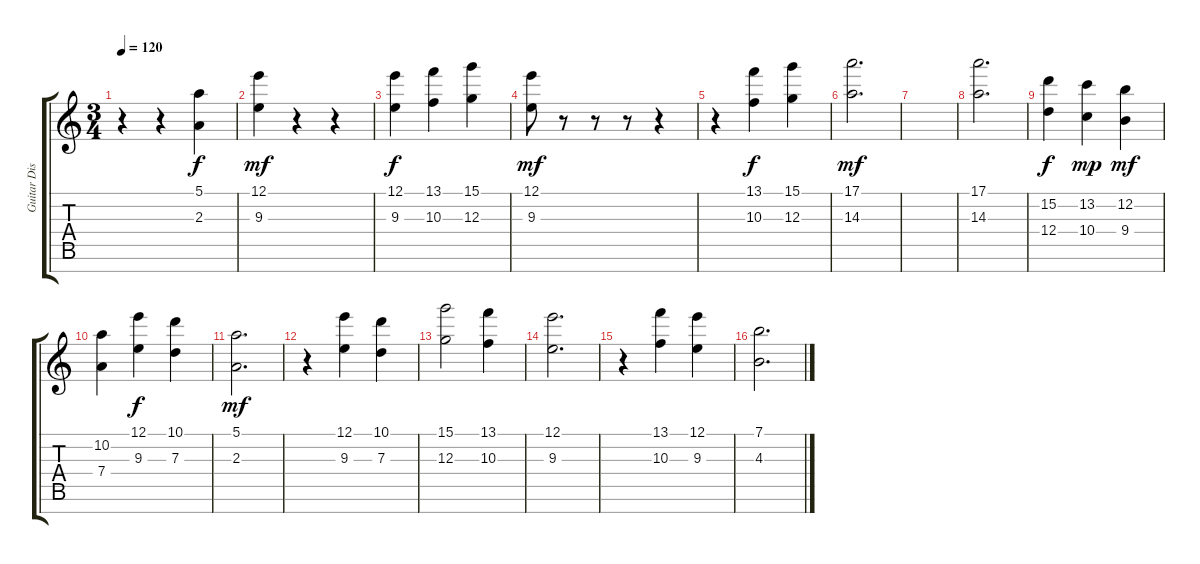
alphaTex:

\track ("Guitar Dist Lead" "Guitar Dis") {instrument distortionguitar}
\staff {score tabs}
\tuning (E4 B3 G3 D3 A2 E2 B1) {hide}
\ts (3 4)
\tempo 120
\clef g2
\ks c
r.4{dy f} r.4 (5.1 2.3).4 |
(12.1 9.3).4{dy mf} r.4 r.4 |
(12.1 9.3).4{dy f} (13.1 10.3).4 (15.1 12.3).4 |
(12.1 9.3).8{dy mf} r.8 r.8 r.8 r.4 |
r.4 (13.1 10.3).4{dy f} (15.1 12.3).4 |
(17.1 14.3).2{d dy mf} |
|
(17.1 14.3).2{d} |
(15.2 12.4).4{dy f} (13.2 10.4).4{dy mp} (12.2 9.4).4{dy mf} |
(10.2 7.4).4 (12.1 9.3).4{dy f} (10.1 7.3).4 |
(5.1 2.3).2{d dy mf} |
r.4 (12.1 9.3).4 (10.1 7.3).4 |
(15.1 12.3).2 (13.1 10.3).4 |
(12.1 9.3).2{d} |
r.4 (13.1 10.3).4 (12.1 9.3).4 |
(7.1 4.3).2{d}
